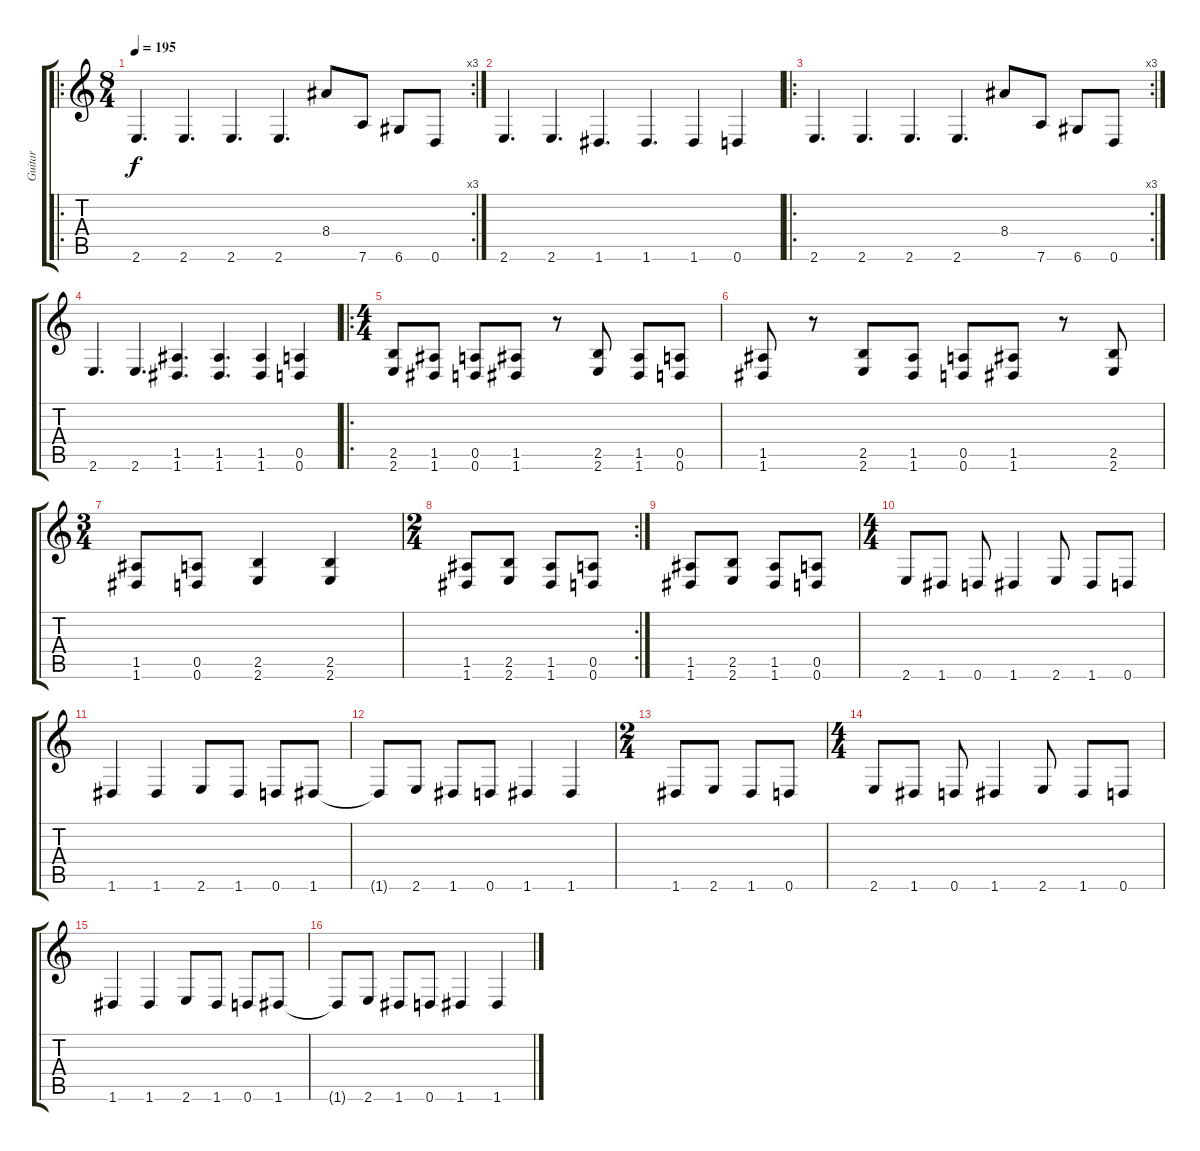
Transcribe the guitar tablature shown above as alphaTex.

\track ("Guitar" "Guitar") {instrument distortionguitar}
\staff {score tabs}
\tuning (E4 B3 G3 D3 A2 D2) {hide}
\ro
\rc 3
\ts (8 4)
\tempo 195
\clef g2
\ks c
2.6.4{d dy f} 2.6.4{d} 2.6.4{d} 2.6.4{d} 8.4.8 7.6.8 6.6.8 0.6.8 |
2.6.4{d} 2.6.4{d} 1.6.4{d} 1.6.4{d} 1.6.4 0.6.4 |
\ro
\rc 3
2.6.4{d} 2.6.4{d} 2.6.4{d} 2.6.4{d} 8.4.8 7.6.8 6.6.8 0.6.8 |
2.6.4{d} 2.6.4{d} (1.5 1.6).4{d} (1.5 1.6).4{d} (1.5 1.6).4 (0.5 0.6).4 |
\ro
\ts (4 4)
(2.5 2.6).8 (1.5 1.6).8 (0.5 0.6).8 (1.5 1.6).8 r.8 (2.5 2.6).8 (1.5 1.6).8 (0.5 0.6).8 |
(1.5 1.6).8 r.8 (2.5 2.6).8 (1.5 1.6).8 (0.5 0.6).8 (1.5 1.6).8 r.8 (2.5 2.6).8 |
\ts (3 4)
(1.5 1.6).8 (0.5 0.6).8 (2.5 2.6).4 (2.5 2.6).4 |
\rc 2
\ts (2 4)
(1.5 1.6).8 (2.5 2.6).8 (1.5 1.6).8 (0.5 0.6).8 |
(1.5 1.6).8 (2.5 2.6).8 (1.5 1.6).8 (0.5 0.6).8 |
\ts (4 4)
2.6.8 1.6.8 0.6.8 1.6.4 2.6.8 1.6.8 0.6.8 |
1.6.4 1.6.4 2.6.8 1.6.8 0.6.8 1.6.8 |
1.6{t}.8 2.6.8 1.6.8 0.6.8 1.6.4 1.6.4 |
\ts (2 4)
1.6.8 2.6.8 1.6.8 0.6.8 |
\ts (4 4)
2.6.8 1.6.8 0.6.8 1.6.4 2.6.8 1.6.8 0.6.8 |
1.6.4 1.6.4 2.6.8 1.6.8 0.6.8 1.6.8 |
1.6{t}.8 2.6.8 1.6.8 0.6.8 1.6.4 1.6.4
